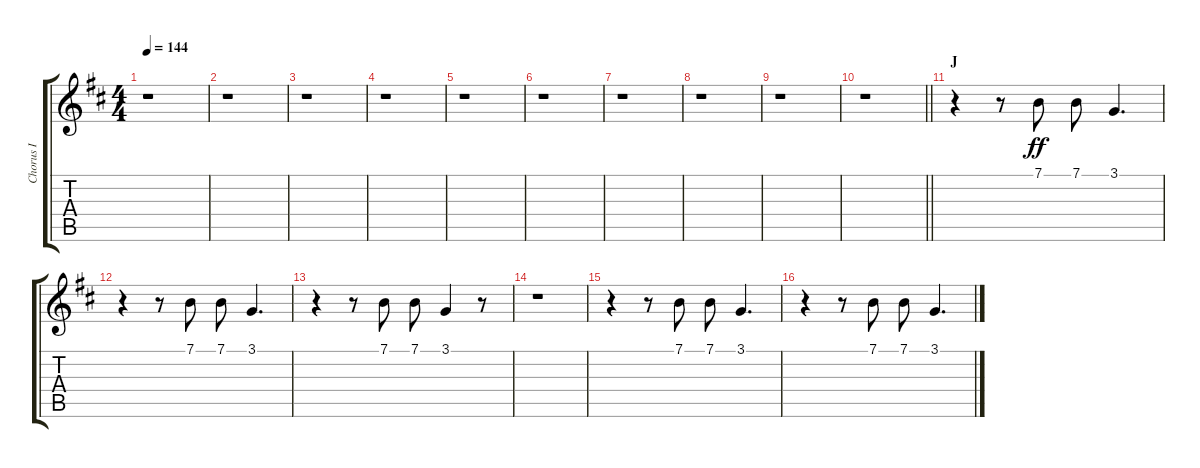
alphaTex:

\track ("Chorus I" "Chorus I") {instrument voiceoohs}
\staff {score tabs}
\tuning (E4 B3 G3 D3 A2 E2) {hide}
\ts (4 4)
\tempo 144
\clef g2
\ks d
r.1{dy ff} |
r.1 |
r.1 |
r.1 |
r.1 |
r.1 |
r.1 |
r.1 |
r.1 |
\barLineRight lightlight
r.1 |
\section ("" "J")
r.4 r.8 7.1.8 7.1.8 3.1.4{d} |
r.4 r.8 7.1.8 7.1.8 3.1.4{d} |
r.4 r.8 7.1.8 7.1.8 3.1.4 r.8 |
r.1 |
r.4 r.8 7.1.8 7.1.8 3.1.4{d} |
r.4 r.8 7.1.8 7.1.8 3.1.4{d}
